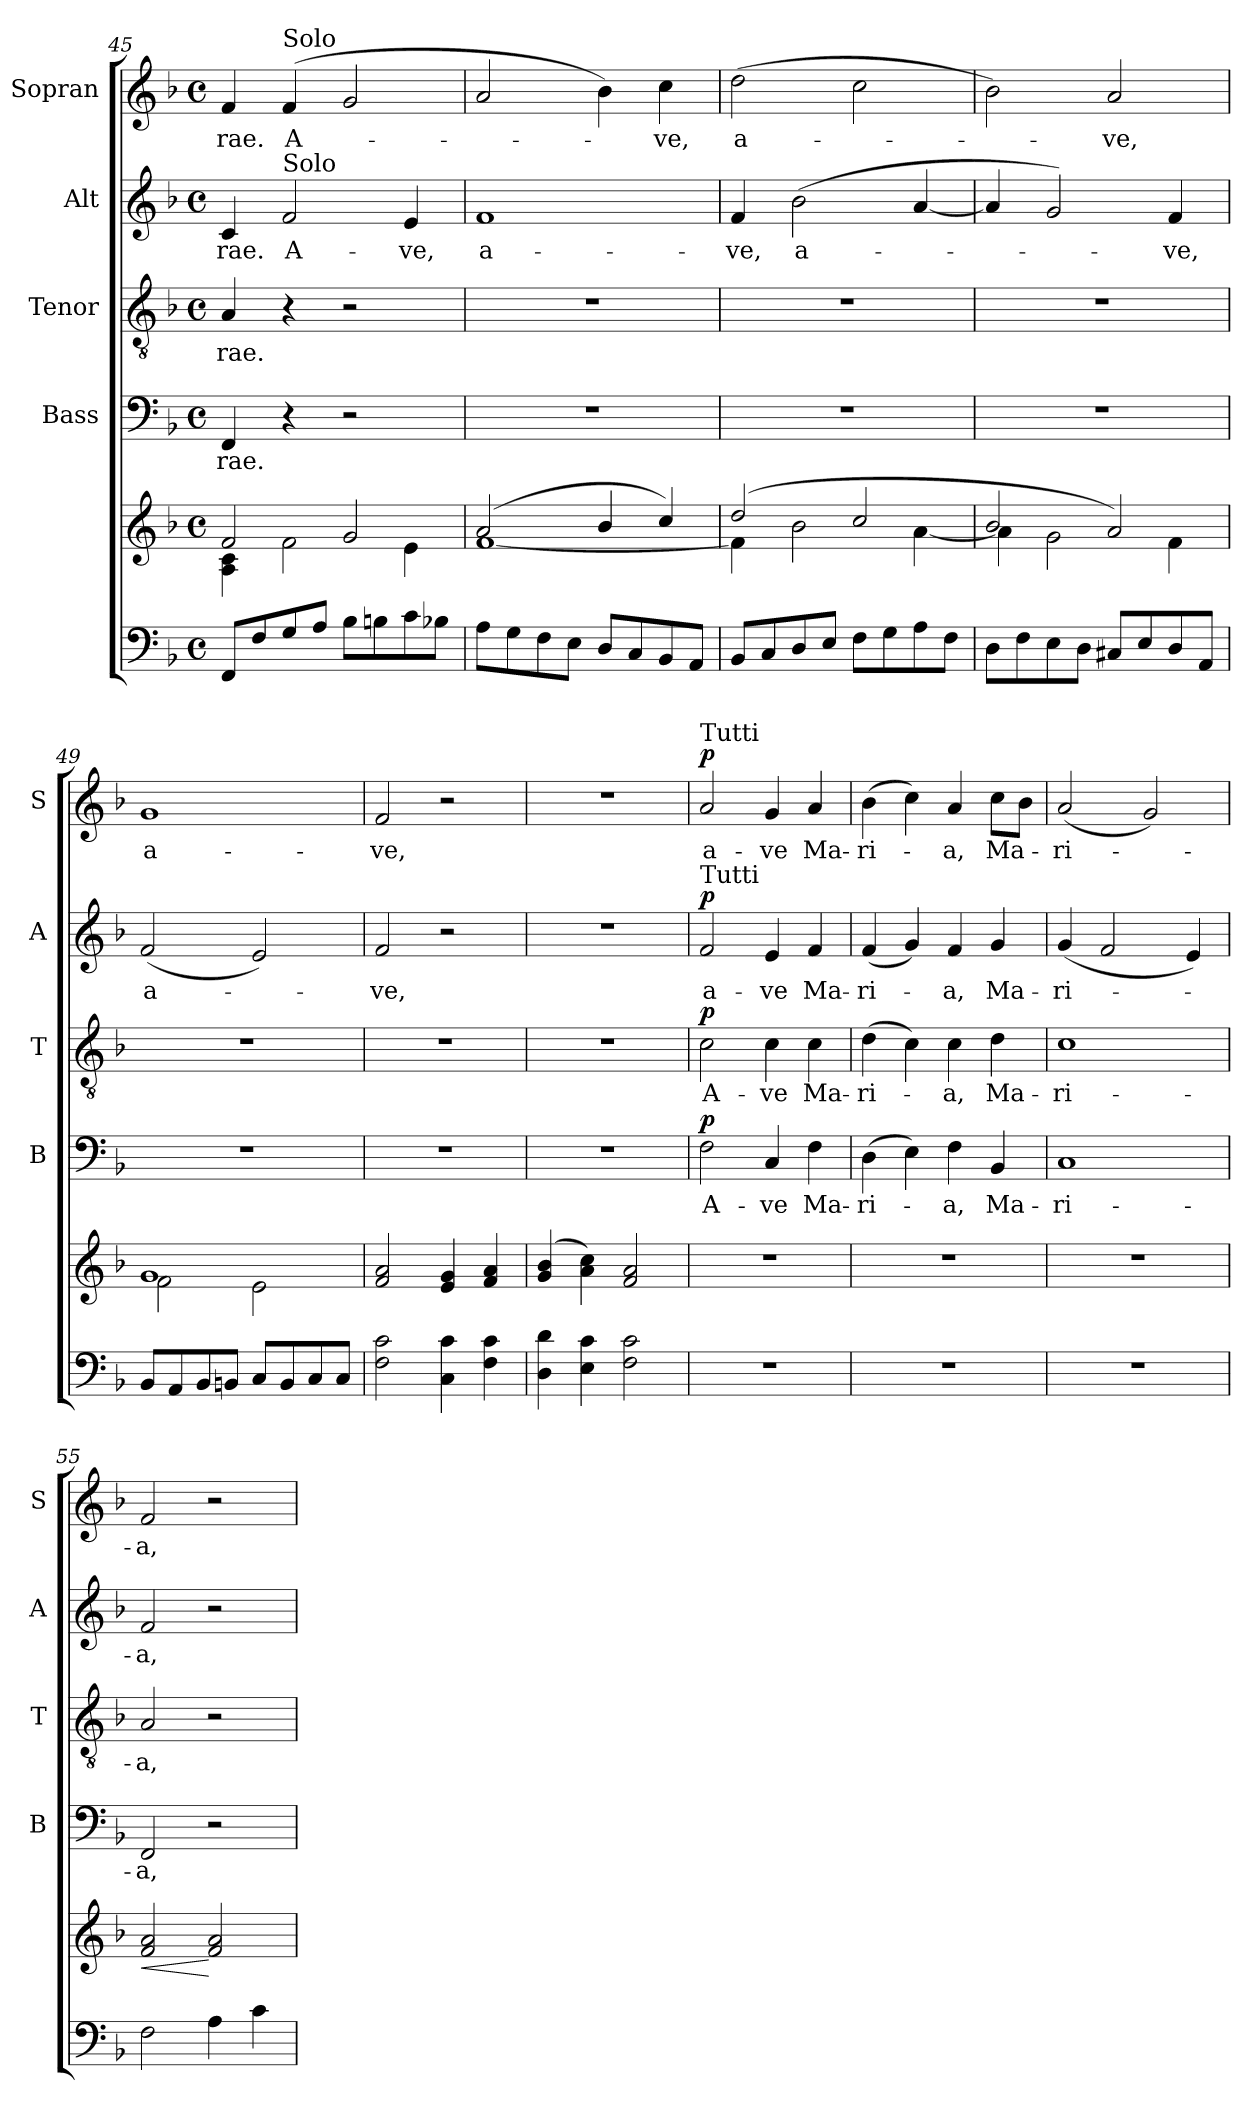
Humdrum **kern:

**kern	**kern	**dynam	**kern	**text	**dynam	**kern	**text	**dynam	**kern	**text	**dynam	**kern	**text	**dynam
*part5	*part5	*part5	*part4	*part4	*part4	*part3	*part3	*part3	*part2	*part2	*part2	*part1	*part1	*part1
*staff6	*staff5	*staff5/6	*staff4	*staff4	*staff4	*staff3	*staff3	*staff3	*staff2	*staff2	*staff2	*staff1	*staff1	*staff1
*	*	*	*I"Bass	*	*	*I"Tenor	*	*	*I"Alt	*	*	*I"Sopran	*	*
*	*	*	*I'B	*	*	*I'T	*	*	*I'A	*	*	*I'S	*	*
*clefF4	*clefG2	*	*clefF4	*	*	*clefGv2	*	*	*clefG2	*	*	*clefG2	*	*
*k[b-]	*k[b-]	*	*k[b-]	*	*	*k[b-]	*	*	*k[b-]	*	*	*k[b-]	*	*
*F:	*F:	*	*F:	*	*	*F:	*	*	*F:	*	*	*F:	*	*
*M4/4	*M4/4	*	*M4/4	*	*	*M4/4	*	*	*M4/4	*	*	*M4/4	*	*
*met(c)	*met(c)	*	*met(c)	*	*	*met(c)	*	*	*met(c)	*	*	*met(c)	*	*
=45	=45	=45	=45	=45	=45	=45	=45	=45	=45	=45	=45	=45	=45	=45
*	*^	*	*	*	*	*	*	*	*	*	*	*	*	*
!	!	!	!	!	!LO:LY:b	!	!	!LO:LY:b	!	!	!LO:LY:b	!	!	!LO:LY:b	!
8FF/L	2f/	4A\ 4c\	.	4FF/	-rae.	.	4A/	-rae.	.	4c/	-rae.	.	4f/	-rae.	.
8F/	.	.	.	.	.	.	.	.	.	.	.	.	.	.	.
!	!	!	!	!	!	!	!	!	!	!	!	!	!LO:TX:a:t=Solo	!	!
!	!	!	!	!	!	!	!	!	!	!LO:TX:a:t=Solo	!	!	!	!	!
!	!	!	!	!	!	!	!	!	!	!	!LO:LY:b	!	!	!LO:LY:b	!
8G/	.	2f\	.	4r	.	.	4r	.	.	2f/	A-	.	(4f/	A-	.
8A/J	.	.	.	.	.	.	.	.	.	.	.	.	.	.	.
8B-\L	2g/	.	.	2r	.	.	2r	.	.	.	.	.	2g/	.	.
8Bn\	.	.	.	.	.	.	.	.	.	.	.	.	.	.	.
!	!	!	!	!	!	!	!	!	!	!	!LO:LY:b	!	!	!	!
8c\	.	4e\	.	.	.	.	.	.	.	4e/	-ve,	.	.	.	.
8B-X\J	.	.	.	.	.	.	.	.	.	.	.	.	.	.	.
!!LO:PB:g=z
=46	=46	=46	=46	=46	=46	=46	=46	=46	=46	=46	=46	=46	=46	=46	=46
!	!	!	!	!	!	!	!	!	!	!	!LO:LY:b	!	!	!	!
8A\L	(2a/	[<1f	.	1r	.	.	1r	.	.	1f	a-	.	2a/	.	.
8G\	.	.	.	.	.	.	.	.	.	.	.	.	.	.	.
8F\	.	.	.	.	.	.	.	.	.	.	.	.	.	.	.
8E\J	.	.	.	.	.	.	.	.	.	.	.	.	.	.	.
8D/L	4b-/	.	.	.	.	.	.	.	.	.	.	.	4b-\)	.	.
8C/	.	.	.	.	.	.	.	.	.	.	.	.	.	.	.
!	!	!	!	!	!	!	!	!	!	!	!	!	!	!LO:LY:b	!
8BB-/	4cc/)	.	.	.	.	.	.	.	.	.	.	.	4cc\	-ve,	.
8AA/J	.	.	.	.	.	.	.	.	.	.	.	.	.	.	.
=47	=47	=47	=47	=47	=47	=47	=47	=47	=47	=47	=47	=47	=47	=47	=47
!	!	!	!	!	!	!	!	!	!	!	!LO:LY:b	!	!	!LO:LY:b	!
8BB-/L	(2dd/	4f\]	.	1r	.	.	1r	.	.	4f/	-ve,	.	(>2dd\	a-	.
8C/	.	.	.	.	.	.	.	.	.	.	.	.	.	.	.
!	!	!	!	!	!	!	!	!	!	!	!LO:LY:b	!	!	!	!
8D/	.	2b-\	.	.	.	.	.	.	.	(>2b-\	a-	.	.	.	.
8E/J	.	.	.	.	.	.	.	.	.	.	.	.	.	.	.
8F\L	2cc/	.	.	.	.	.	.	.	.	.	.	.	2cc\	.	.
8G\	.	.	.	.	.	.	.	.	.	.	.	.	.	.	.
8A\	.	[<4a\	.	.	.	.	.	.	.	[4a/	.	.	.	.	.
8F\J	.	.	.	.	.	.	.	.	.	.	.	.	.	.	.
=48	=48	=48	=48	=48	=48	=48	=48	=48	=48	=48	=48	=48	=48	=48	=48
8D\L	2b-/	4a\]	.	1r	.	.	1r	.	.	4a/]	.	.	2b-\)	.	.
8F\	.	.	.	.	.	.	.	.	.	.	.	.	.	.	.
8E\	.	2g\	.	.	.	.	.	.	.	2g/)	.	.	.	.	.
8D\J	.	.	.	.	.	.	.	.	.	.	.	.	.	.	.
!	!	!	!	!	!	!	!	!	!	!	!	!	!	!LO:LY:b	!
8C#X/L	2a/)	.	.	.	.	.	.	.	.	.	.	.	2a/	-ve,	.
8E/	.	.	.	.	.	.	.	.	.	.	.	.	.	.	.
!	!	!	!	!	!	!	!	!	!	!	!LO:LY:b	!	!	!	!
8D/	.	4f\	.	.	.	.	.	.	.	4f/	-ve,	.	.	.	.
8AA/J	.	.	.	.	.	.	.	.	.	.	.	.	.	.	.
=49	=49	=49	=49	=49	=49	=49	=49	=49	=49	=49	=49	=49	=49	=49	=49
!	!	!	!	!	!	!	!	!	!	!	!LO:LY:b	!	!	!LO:LY:b	!
8BB-/L	1g	2f\	.	1r	.	.	1r	.	.	(<2f/	a-	.	1g	a-	.
8AA/	.	.	.	.	.	.	.	.	.	.	.	.	.	.	.
8BB-/	.	.	.	.	.	.	.	.	.	.	.	.	.	.	.
8BBn/J	.	.	.	.	.	.	.	.	.	.	.	.	.	.	.
8C/L	.	2e\	.	.	.	.	.	.	.	2e/)	.	.	.	.	.
8BB/	.	.	.	.	.	.	.	.	.	.	.	.	.	.	.
8C/	.	.	.	.	.	.	.	.	.	.	.	.	.	.	.
8C/J	.	.	.	.	.	.	.	.	.	.	.	.	.	.	.
*	*v	*v	*	*	*	*	*	*	*	*	*	*	*	*	*
=50	=50	=50	=50	=50	=50	=50	=50	=50	=50	=50	=50	=50	=50	=50
!	!	!	!	!	!	!	!	!	!	!LO:LY:b	!	!	!LO:LY:b	!
2F\ 2c\	2f/ 2a/	.	1r	.	.	1r	.	.	2f/	-ve,	.	2f/	-ve,	.
4C\ 4c\	4e/ 4g/	.	.	.	.	.	.	.	2r	.	.	2r	.	.
4F\ 4c\	4f/ 4a/	.	.	.	.	.	.	.	.	.	.	.	.	.
!!LO:LB:g=z
=51	=51	=51	=51	=51	=51	=51	=51	=51	=51	=51	=51	=51	=51	=51
4D\ 4d\	(4g/ 4b-/	.	1r	.	.	1r	.	.	1r	.	.	1r	.	.
4E\ 4c\	4a\ 4cc\)	.	.	.	.	.	.	.	.	.	.	.	.	.
2F\ 2c\	2f/ 2a/	.	.	.	.	.	.	.	.	.	.	.	.	.
=52	=52	=52	=52	=52	=52	=52	=52	=52	=52	=52	=52	=52	=52	=52
!	!	!	!	!	!	!	!	!	!	!	!	!LO:TX:a:t=Tutti	!	!
!	!	!	!	!	!	!	!	!	!LO:TX:a:t=Tutti	!	!	!	!	!
!	!	!	!	!LO:LY:b	!LO:DY:a	!	!LO:LY:b	!LO:DY:a	!	!LO:LY:b	!LO:DY:a	!	!LO:LY:b	!LO:DY:a
1r	1r	.	2F\	A-	p	2c\	A-	p	2f/	a-	p	2a/	a-	p
!	!	!	!	!LO:LY:b	!	!	!LO:LY:b	!	!	!LO:LY:b	!	!	!LO:LY:b	!
.	.	.	4C/	-ve	.	4c\	-ve	.	4e/	-ve	.	4g/	-ve	.
!	!	!	!	!LO:LY:b	!	!	!LO:LY:b	!	!	!LO:LY:b	!	!	!LO:LY:b	!
.	.	.	4F\	Ma-	.	4c\	Ma-	.	4f/	Ma-	.	4a/	Ma-	.
=53	=53	=53	=53	=53	=53	=53	=53	=53	=53	=53	=53	=53	=53	=53
!	!	!	!	!LO:LY:b	!	!	!LO:LY:b	!	!	!LO:LY:b	!	!	!LO:LY:b	!
1r	1r	.	(>4D\	-ri-	.	(>4d\	-ri-	.	(<4f/	-ri-	.	(>4b-\	-ri-	.
.	.	.	4E\)	.	.	4c\)	.	.	4g/)	.	.	4cc\)	.	.
!	!	!	!	!LO:LY:b	!	!	!LO:LY:b	!	!	!LO:LY:b	!	!	!LO:LY:b	!
.	.	.	4F\	-a,	.	4c\	-a,	.	4f/	-a,	.	4a/	-a,	.
!	!	!	!	!LO:LY:b	!	!	!LO:LY:b	!	!	!LO:LY:b	!	!	!LO:LY:b	!
.	.	.	4BB-/	Ma-	.	4d\	Ma-	.	4g/	Ma-	.	8cc\L	Ma-	.
.	.	.	.	.	.	.	.	.	.	.	.	8b-\J	.	.
=54	=54	=54	=54	=54	=54	=54	=54	=54	=54	=54	=54	=54	=54	=54
!	!	!	!	!LO:LY:b	!	!	!LO:LY:b	!	!	!LO:LY:b	!	!	!LO:LY:b	!
1r	1r	.	1C	-ri-	.	1c	-ri-	.	(<4g/	-ri-	.	(<2a/	-ri-	.
.	.	.	.	.	.	.	.	.	2f/	.	.	.	.	.
.	.	.	.	.	.	.	.	.	.	.	.	2g/)	.	.
.	.	.	.	.	.	.	.	.	4e/)	.	.	.	.	.
=55	=55	=55	=55	=55	=55	=55	=55	=55	=55	=55	=55	=55	=55	=55
!	!	!LO:HP:b	!	!LO:LY:b	!	!	!LO:LY:b	!	!	!LO:LY:b	!	!	!LO:LY:b	!
2F\	2f/ 2a/	<	2FF/	-a,	.	2A/	-a,	.	2f/	-a,	.	2f/	-a,	.
4A\	2f/ 2a/	[	2r	.	.	2r	.	.	2r	.	.	2r	.	.
4c\	.	.	.	.	.	.	.	.	.	.	.	.	.	.
=	=	=	=	=	=	=	=	=	=	=	=	=	=	=
*-	*-	*-	*-	*-	*-	*-	*-	*-	*-	*-	*-	*-	*-	*-
